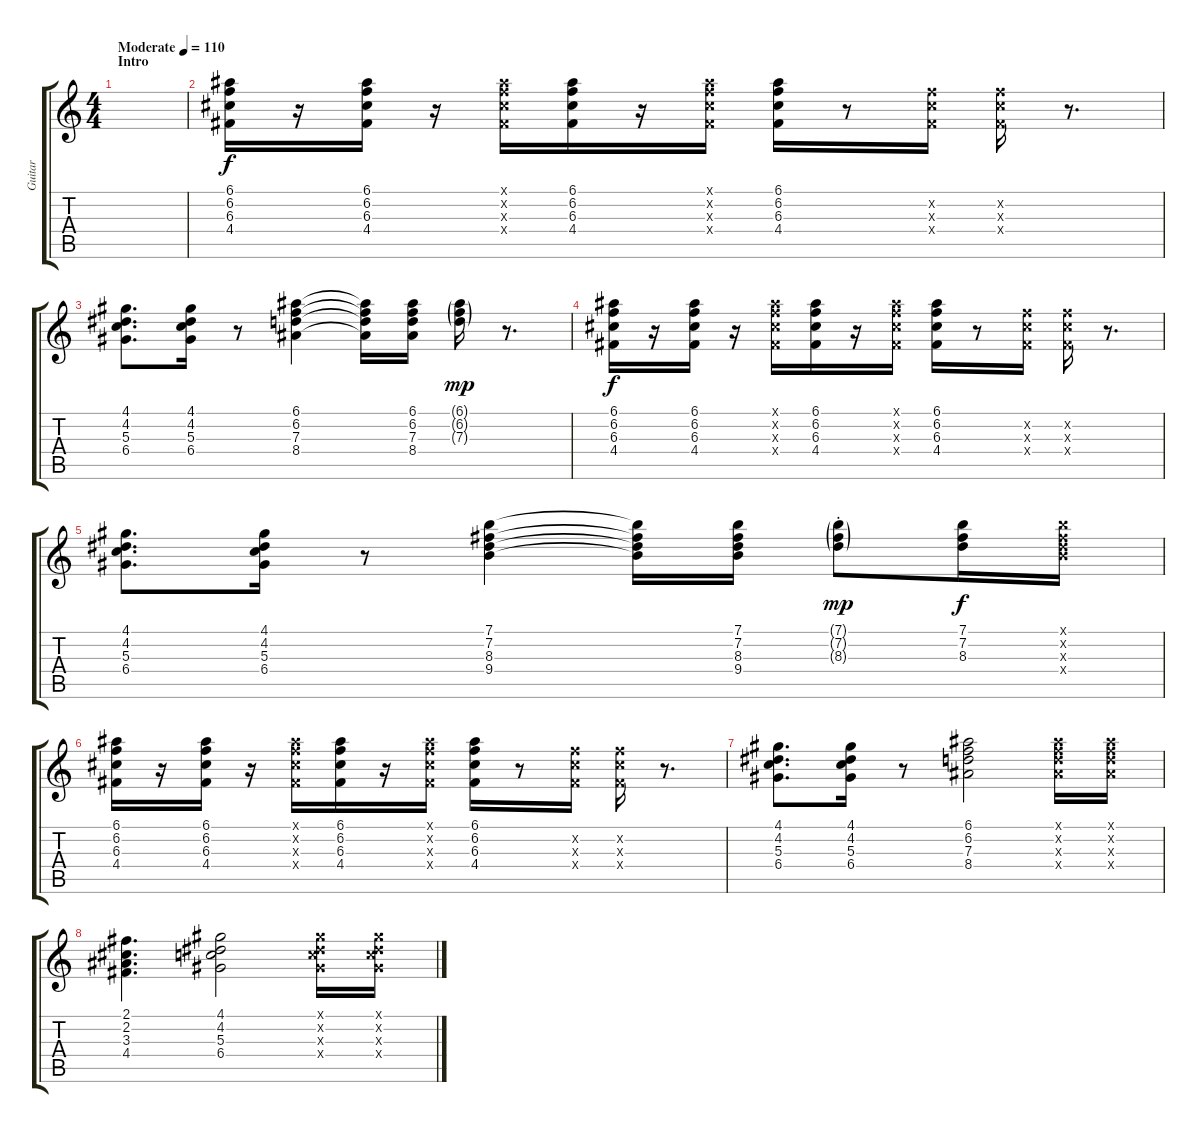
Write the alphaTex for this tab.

\track ("Guitar" "Guitar") {instrument electricguitarclean}
\staff {score tabs}
\tuning (E4 B3 G3 D3 A2 E2) {hide}
\ts (4 4)
\section ("" "Intro")
\tempo (110 "Moderate")
\clef g2
\ks c
|
(6.1 6.2 6.3 4.4).16 r.16 (6.1 6.2 6.3 4.4).16 r.16 (6.1{x} 6.2{x} 6.3{x} 4.4{x}).16 (6.1 6.2 6.3 4.4).16 r.16 (6.1{x} 6.2{x} 6.3{x} 4.4{x}).16 (6.1 6.2 6.3 4.4).16 r.8 (6.2{x} 6.3{x} 4.4{x}).16 (6.2{x} 6.3{x} 4.4{x}).16 r.8{d} |
(4.1 4.2 5.3 6.4).8{d} (4.1 4.2 5.3 6.4).16 r.8 (6.1 6.2 7.3 8.4).4 (6.1{t} 6.2{t} 7.3{t} 8.4{t}).16 (6.1 6.2 7.3 8.4).16 (6.1{g} 6.2{g} 7.3{g}).16{dy mp} r.8{d} |
(6.1 6.2 6.3 4.4).16{dy f} r.16 (6.1 6.2 6.3 4.4).16 r.16 (6.1{x} 6.2{x} 6.3{x} 4.4{x}).16 (6.1 6.2 6.3 4.4).16 r.16 (6.1{x} 6.2{x} 6.3{x} 4.4{x}).16 (6.1 6.2 6.3 4.4).16 r.8 (6.2{x} 6.3{x} 4.4{x}).16 (6.2{x} 6.3{x} 4.4{x}).16 r.8{d} |
(4.1 4.2 5.3 6.4).8{d} (4.1 4.2 5.3 6.4).16 r.8 (7.1 7.2 8.3 9.4).4 (7.1{t} 7.2{t} 8.3{t} 9.4{t}).16 (7.1 7.2 8.3 9.4).16 (7.1{g st} 7.2{g st} 8.3{g st}).8{dy mp} (7.1 7.2 8.3).16{dy f} (7.1{x} 7.2{x} 8.3{x} 9.4{x}).16 |
(6.1 6.2 6.3 4.4).16 r.16 (6.1 6.2 6.3 4.4).16 r.16 (6.1{x} 6.2{x} 6.3{x} 4.4{x}).16 (6.1 6.2 6.3 4.4).16 r.16 (6.1{x} 6.2{x} 6.3{x} 4.4{x}).16 (6.1 6.2 6.3 4.4).16 r.8 (6.2{x} 6.3{x} 4.4{x}).16 (6.2{x} 6.3{x} 4.4{x}).16 r.8{d} |
(4.1 4.2 5.3 6.4).8{d} (4.1 4.2 5.3 6.4).16 r.8 (6.1 6.2 7.3 8.4).2 (6.1{x} 6.2{x} 7.3{x} 8.4{x}).16 (6.1{x} 6.2{x} 7.3{x} 8.4{x}).16 |
(2.1 2.2 3.3 4.4).4{d} (4.1 4.2 5.3 6.4).2 (4.1{x} 4.2{x} 5.3{x} 6.4{x}).16 (4.1{x} 4.2{x} 5.3{x} 6.4{x}).16
